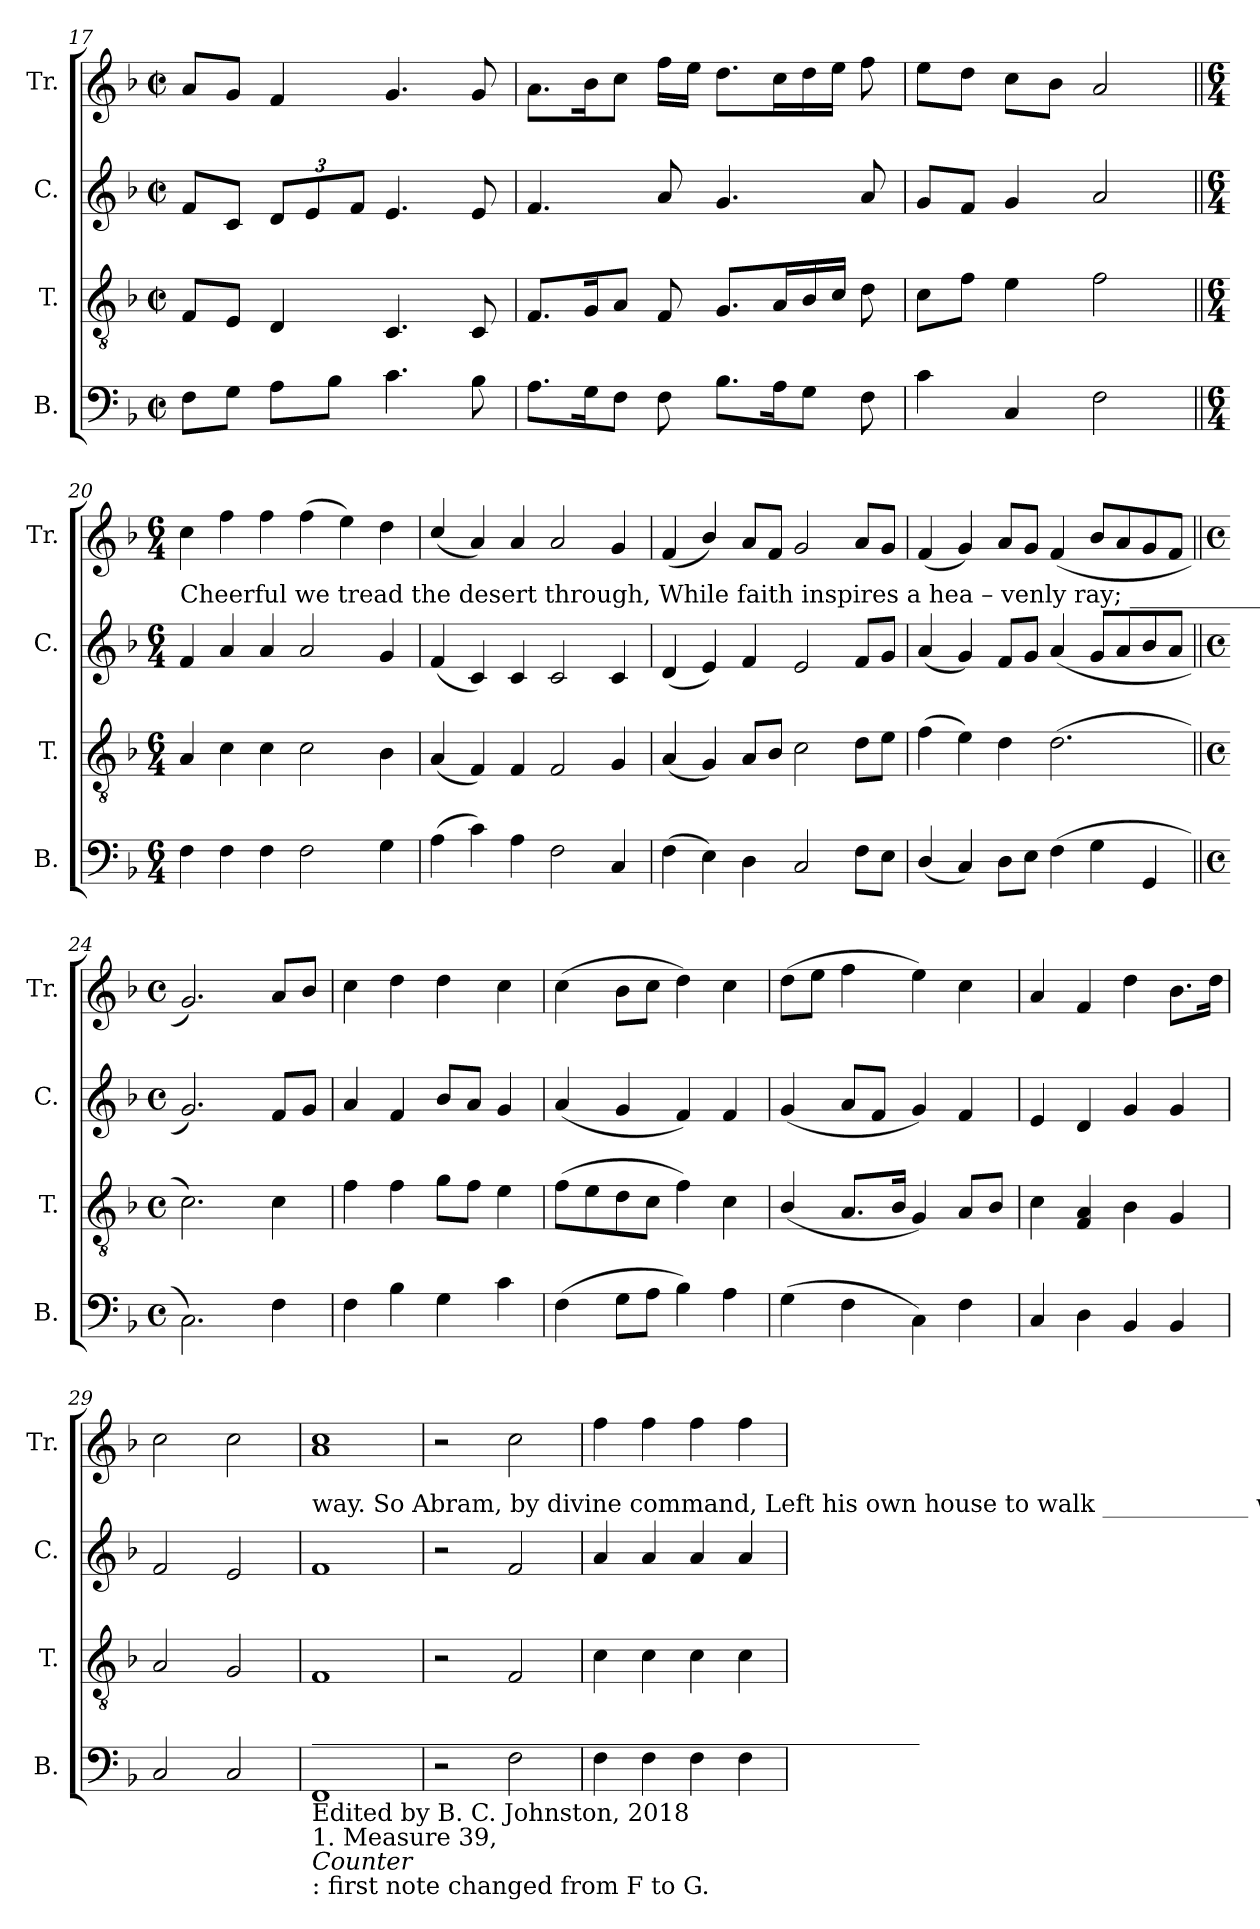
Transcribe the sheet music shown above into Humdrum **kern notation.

**kern	**kern	**kern	**kern
*part4	*part3	*part2	*part1
*staff4	*staff3	*staff2	*staff1
*I"B.	*I"T.	*I"C.	*I"Tr.
*I'B.	*I'T.	*I'C.	*I'Tr.
*clefF4	*clefGv2	*clefG2	*clefG2
*k[b-]	*k[b-]	*k[b-]	*k[b-]
*M2/2	*M2/2	*M2/2	*M2/2
*met(c|)	*met(c|)	*met(c|)	*met(c|)
=17	=17	=17	=17
8F!\L	8F!/L	8f!/L	8a!/L
8G!\J	8E!/J	8c!/J	8g!/J
*	*	*Xbrackettup	*
8A!\L	4D!/	12d!/L	4f!/
.	.	12e!/	.
8B-!\J	.	.	.
.	.	12f!/J	.
4.c!\	4.C!/	4.e!/	4.g!/
8B-!\	8C!/	8e!/	8g!/
=18	=18	=18	=18
8.A!\L	8.F!/L	4.f!/	8.a!\L
16G!\K	16G!/K	.	16b-!\K
8F!\J	8A!/J	.	8cc!\J
8F!\	8F!/	8a!/	16ff!\LL
.	.	.	16ee!\JJ
8.B-!\L	8.G!/L	4.g!/	8.dd!\L
16A!\K	16A!/L	.	16cc!\L
8G!\J	16B-!/	.	16dd!\
.	16c!/JJ	.	16ee!\JJ
8F!\	8d!\	8a!/	8ff!\
=19	=19	=19	=19
4c!\	8c!\L	8g!/L	8ee!\L
.	8f!\J	8f!/J	8dd!\J
4C!/	4e!\	4g!/	8cc!\L
.	.	.	8b-!\J
2F!\	2f!\	2a!/	2a!/
=20||	=20||	=20||	=20||
*M6/4	*M6/4	*M6/4	*M6/4
!	!	!LO:TX:a:t=Cheerful we tread the desert through,  While faith  inspires  a        hea  –  venly  ray;  ______________ Though  lions  roar,  and  tem         –       pests  blow, _______  And  rocks  and  dangers  fill the	!
4F!\	4A!/	4f!/	4cc!\
4F!\	4c!\	4a!/	4ff!\
4F!\	4c!\	4a!/	4ff!\
2F!\	2c!\	2a!/	(4ff!\
.	.	.	4ee!\)
4G!\	4B-!\	4g!/	4dd!\
=21	=21	=21	=21
(4A!\	(4A!/	(4f!/	(4cc!/
4c!\)	4F!/)	4c!/)	4a!/)
4A!\	4F!/	4c!/	4a!/
2F!\	2F!/	2c!/	2a!/
4C!/	4G!/	4c!/	4g!/
=22	=22	=22	=22
(4F!\	(4A!/	(4d!/	(4f!/
4E!\)	4G!/)	4e!/)	4b-!/)
4D!\	8A!/L	4f!/	8a!/L
.	8B-!/J	.	8f!/J
2C!/	2c!\	2e!/	2g!/
8F!\L	8d!\L	8f!/L	8a!/L
8E!\J	8e!\J	8g!/J	8g!/J
=23	=23	=23	=23
(4D!/	(4f!\	(4a!/	(4f!/
4C!/)	4e!\)	4g!/)	4g!/)
8D!\L	4d!\	8f!/L	8a!/L
8E!\J	.	8g!/J	8g!/J
(4F!\	(2.d!\	(4a!/	(4f!/
4G!\	.	8g!/L	8b-!/L
.	.	8a!/	8a!/
4GG!/	.	8b-!/	8g!/
.	.	8a!/J	8f!/J
=24||	=24||	=24||	=24||
*M4/4	*M4/4	*M4/4	*M4/4
*met(c)	*met(c)	*met(c)	*met(c)
2.C!\)	2.c!\)	2.g!/)	2.g!/)
4F!\	4c!\	8f!/L	8a!/L
.	.	8g!/J	8b-!/J
=25	=25	=25	=25
4F!\	4f!\	4a!/	4cc!\
4B-!\	4f!\	4f!/	4dd!\
4G!\	8g!\L	8b-!/L	4dd!\
.	8f!\J	8a!/J	.
4c!\	4e!\	4g!/	4cc!\
=26	=26	=26	=26
(4F!\	(8f!\L	(4a!/	(4cc!\
.	8e!\	.	.
8G!\L	8d!\	4g!/	8b-!\L
8A!\J	8c!\J	.	8cc!\J
4B-!\)	4f!\)	4f!/)	4dd!\)
4A!\	4c!\	4f!/	4cc!\
=27	=27	=27	=27
(4G!\	(4B-!/	(4g!/	(8dd!\L
.	.	.	8ee!\J
4F!\	8.A!/L	8a!/L	4ff!\
.	.	8f!/J	.
.	16B-!/Jk	.	.
4C!\)	4G!/)	4g!/)	4ee!\)
4F!\	8A!/L	4f!/	4cc!\
.	8B-!/J	.	.
=28	=28	=28	=28
4C!/	4c!\	4e!/	4a!/
4D!\	4F!/ 4A!/	4d!/	4f!/
4BB-!/	4B-!\	4g!/	4dd!\
4BB-!/	4G!/	4g!/	8.b-!\L
.	.	.	16dd!\Jk
=29	=29	=29	=29
2C!/	2A!/	2f!/	2cc!\
2C!/	2G!/	2e!/	2cc!\
=30	=30	=30	=30
!	!	!LO:TX:a:t=way.      So Abram, by  divine  command,  Left his own house to walk ____________  with            God;   His faith beheld  the promised land,  And  fired ________   his   zeal                 a–long  the  road.	!
!LO:TX:a:t=__________________________________________________	!	!	!
!LO:TX:b:t=Edited by B. C. Johnston, 2018	!	!	!
!LO:TX:b:t=1. Measure 39,	!	!	!
!LO:TX:b:i:t=Counter	!	!	!
!LO:TX:b:t=&colon; first note changed from F to G.	!	!	!
1FF!	1F!	1f!	1a! 1cc!
=31	=31	=31	=31
2r	2r	2r	2r
2F!\	2F!/	2f!/	2cc!\
=32	=32	=32	=32
4F!\	4c!\	4a!/	4ff!\
4F!\	4c!\	4a!/	4ff!\
4F!\	4c!\	4a!/	4ff!\
4F!\	4c!\	4a!/	4ff!\
=	=	=	=
*-	*-	*-	*-
